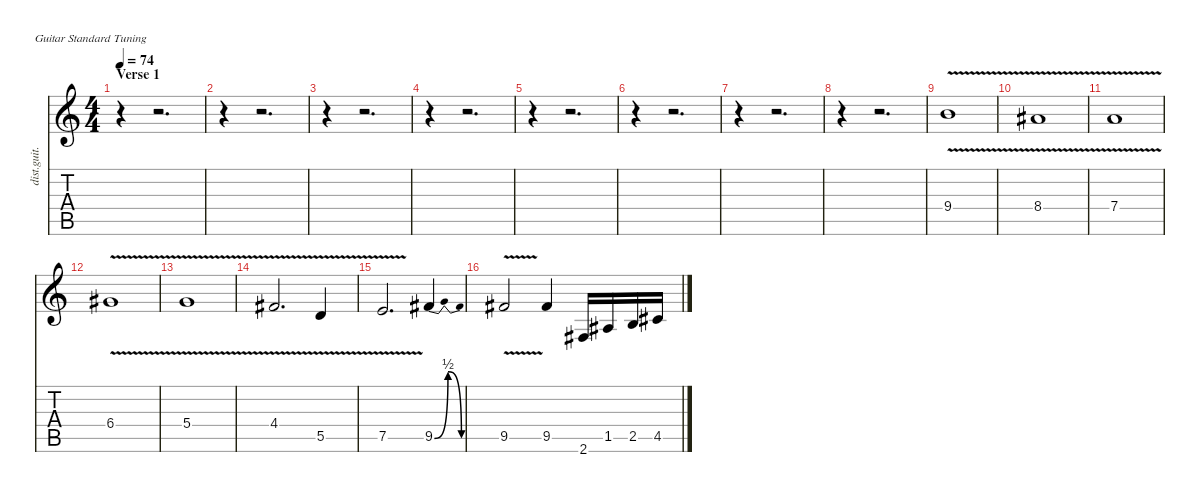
\defaultSystemsLayout 4
\hideDynamics
\bracketExtendMode nobrackets
\otherSystemsTrackNameOrientation horizontal
\track ("Fill Guitar #2" "dist.guit.") {instrument distortionguitar}
\staff {score tabs}
\tuning (E4 B3 G3 D3 A2 E2)
\ts (4 4)
\section ("" "Verse 1")
\tempo 74
\clef g2
\ks c
r.4{dy f beam Down} r.2{d beam Down} |
r.4{beam Down} r.2{d beam Down} |
r.4{beam Down} r.2{d beam Down} |
r.4{beam Down} r.2{d beam Down} |
r.4{beam Down} r.2{d beam Down} |
r.4{beam Down} r.2{d beam Down} |
r.4{beam Down} r.2{d beam Down} |
r.4{beam Down} r.2{d beam Down} |
9.4{v}.1{beam Down} |
8.4{v acc #}.1{beam Up} |
7.4{v}.1{beam Up} |
6.4{v acc #}.1{beam Up} |
5.4{v}.1{beam Up} |
4.4{v acc #}.2{d beam Up} 5.5{v}.4{beam Up} |
7.5{v}.2{d beam Up} 9.5{be (bendrelease 0 0 30 2 30 2 45 0) acc #}.4{beam Up} |
9.5{v acc #}.2{beam Up} 9.5{acc #}.4{beam Up} 2.6{acc #}.16{beam Up} 1.5{acc #}.16{beam Up} 2.5.16{beam Up} 4.5{acc #}.16{beam Up}
